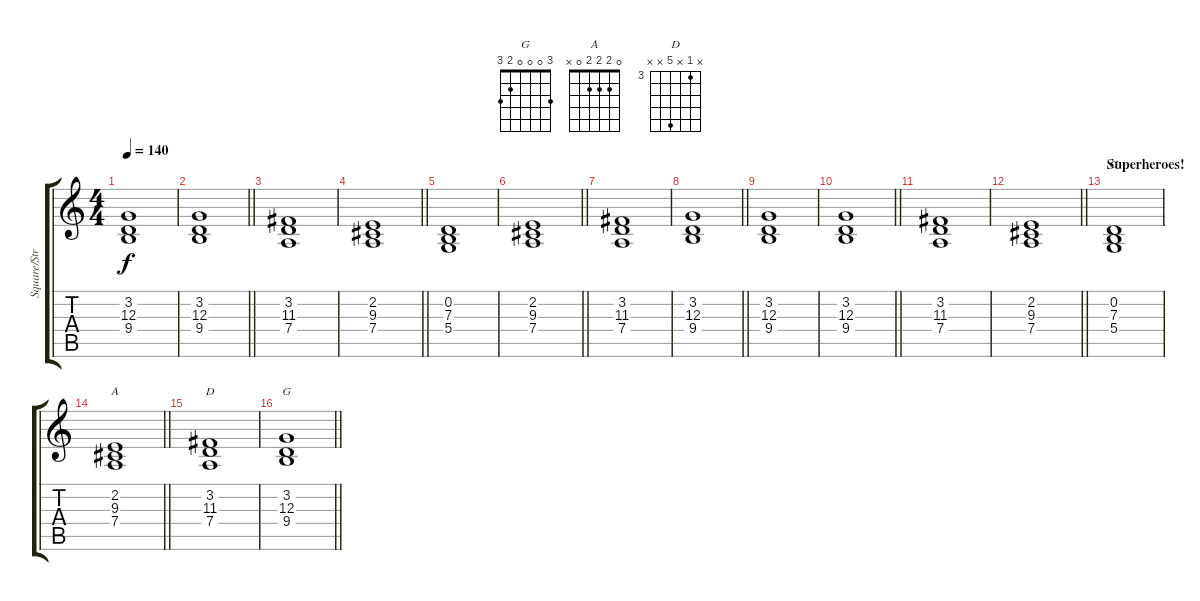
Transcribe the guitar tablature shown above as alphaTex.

\track ("Square/Strings" "Square/Str") {instrument stringensemble1}
\staff {score tabs}
\tuning (E4 B3 G3 D3 A2 E2) {hide}
\chord ("G" x 0 7 5 x x) {firstfret 5}
\chord ("A" 0 2 2 2 0 x)
\chord ("D" x 3 x 7 x x) {firstfret 3}
\chord ("G" 3 0 0 0 2 3)
\ts (4 4)
\tempo 140
\clef g2
\ks c
(3.2 12.3 9.4).1{dy f} |
\barLineRight lightlight
(3.2 12.3 9.4).1 |
(3.2 11.3 7.4).1 |
\barLineRight lightlight
(2.2 9.3 7.4).1 |
(0.2 7.3 5.4).1 |
\barLineRight lightlight
(2.2 9.3 7.4).1 |
(3.2 11.3 7.4).1 |
\barLineRight lightlight
(3.2 12.3 9.4).1 |
(3.2 12.3 9.4).1 |
\barLineRight lightlight
(3.2 12.3 9.4).1 |
(3.2 11.3 7.4).1 |
\barLineRight lightlight
(2.2 9.3 7.4).1 |
\section ("" "Superheroes!")
(0.2 7.3 5.4).1{ch "G"} |
\barLineRight lightlight
(2.2 9.3 7.4).1{ch "A"} |
(3.2 11.3 7.4).1{ch "D"} |
\barLineRight lightlight
(3.2 12.3 9.4).1{ch "G"}
